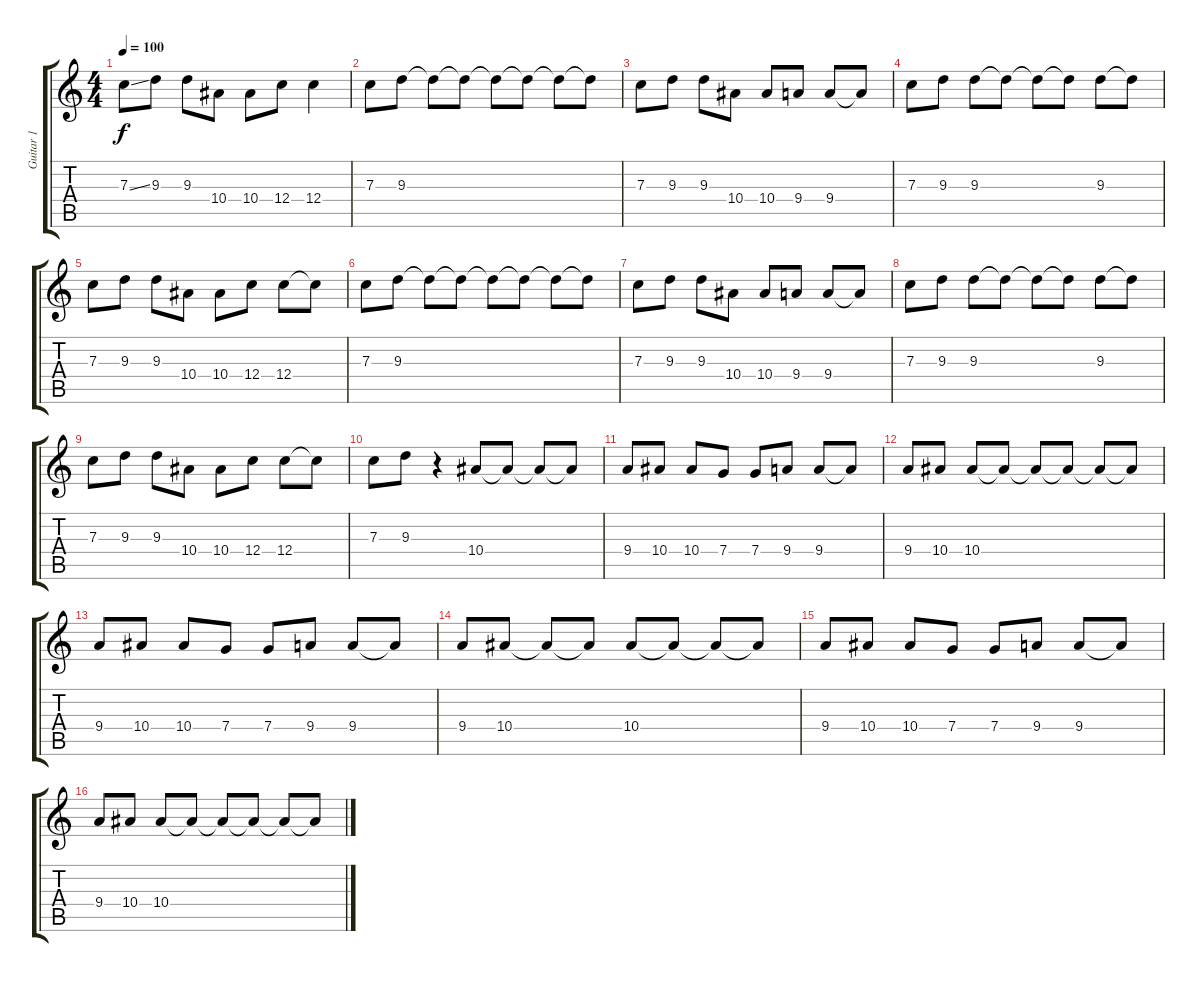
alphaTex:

\track ("Guitar 1" "Guitar 1") {instrument distortionguitar}
\staff {score tabs}
\tuning (D4 A3 F3 C3 G2 D2) {hide}
\ts (4 4)
\tempo 100
\clef g2
\ks c
7.3{ss}.8{dy f} 9.3.8 9.3.8 10.4.8 10.4.8 12.4.8 12.4.4 |
7.3.8 9.3.8 9.3{t}.8 9.3{t}.8 9.3{t}.8 9.3{t}.8 9.3{t}.8 9.3{t}.8 |
7.3.8 9.3.8 9.3.8 10.4.8 10.4.8 9.4.8 9.4.8 9.4{t}.8 |
7.3.8 9.3.8 9.3.8 9.3{t}.8 9.3{t}.8 9.3{t}.8 9.3.8 9.3{t}.8 |
7.3.8 9.3.8 9.3.8 10.4.8 10.4.8 12.4.8 12.4.8 12.4{t}.8 |
7.3.8 9.3.8 9.3{t}.8 9.3{t}.8 9.3{t}.8 9.3{t}.8 9.3{t}.8 9.3{t}.8 |
7.3.8 9.3.8 9.3.8 10.4.8 10.4.8 9.4.8 9.4.8 9.4{t}.8 |
7.3.8 9.3.8 9.3.8 9.3{t}.8 9.3{t}.8 9.3{t}.8 9.3.8 9.3{t}.8 |
7.3.8 9.3.8 9.3.8 10.4.8 10.4.8 12.4.8 12.4.8 12.4{t}.8 |
7.3.8 9.3.8 r.4 10.4.8 10.4{t}.8 10.4{t}.8 10.4{t}.8 |
9.4.8 10.4.8 10.4.8 7.4.8 7.4.8 9.4.8 9.4.8 9.4{t}.8 |
9.4.8 10.4.8 10.4.8 10.4{t}.8 10.4{t}.8 10.4{t}.8 10.4{t}.8 10.4{t}.8 |
9.4.8 10.4.8 10.4.8 7.4.8 7.4.8 9.4.8 9.4.8 9.4{t}.8 |
9.4.8 10.4.8 10.4{t}.8 10.4{t}.8 10.4.8 10.4{t}.8 10.4{t}.8 10.4{t}.8 |
9.4.8 10.4.8 10.4.8 7.4.8 7.4.8 9.4.8 9.4.8 9.4{t}.8 |
9.4.8 10.4.8 10.4.8 10.4{t}.8 10.4{t}.8 10.4{t}.8 10.4{t}.8 10.4{t}.8
